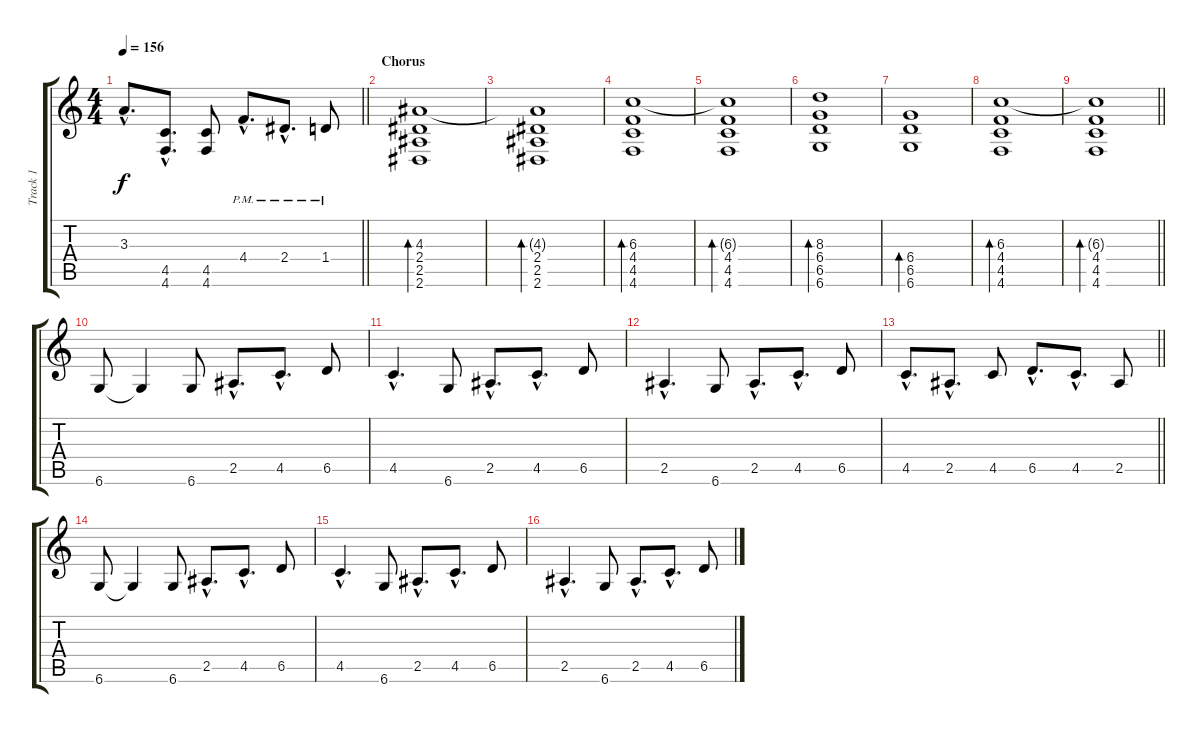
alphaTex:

\track ("Track 1" "Track 1") {instrument electricguitarclean}
\staff {score tabs}
\tuning (Eb4 Bb3 Gb3 Db3 Ab2 Db2) {hide}
\ts (4 4)
\tempo 156
\clef g2
\barLineRight lightlight
\ks c
3.3{hac}.8{d dy f} (4.5{hac} 4.6{hac}).8{d} (4.5 4.6).8 4.4{hac pm}.8{d} 2.4{hac pm}.8{d} 1.4{pm}.8 |
\section ("" "Chorus")
(4.3 2.4 2.5 2.6).1{bd 240 instrument electricguitarclean} |
(4.3{t} 2.4 2.5 2.6).1{bd 240} |
(6.3 4.4 4.5 4.6).1{bd 240} |
(6.3{t} 4.4 4.5 4.6).1{bd 240} |
(8.3 6.4 6.5 6.6).1{bd 240} |
(6.4 6.5 6.6).1{bd 240} |
(6.3 4.4 4.5 4.6).1{bd 240} |
\barLineRight lightlight
(6.3{t} 4.4 4.5 4.6).1{bd 240} |
6.6.8{instrument distortionguitar} 6.6{t}.4 6.6.8 2.5{hac}.8{d} 4.5{hac}.8{d} 6.5.8 |
4.5{hac}.4{d} 6.6.8 2.5{hac}.8{d} 4.5{hac}.8{d} 6.5.8 |
2.5{hac}.4{d} 6.6.8 2.5{hac}.8{d} 4.5{hac}.8{d} 6.5.8 |
\barLineRight lightlight
4.5{hac}.8{d} 2.5{hac}.8{d} 4.5.8 6.5{hac}.8{d} 4.5{hac}.8{d} 2.5.8 |
6.6.8 6.6{t}.4 6.6.8 2.5{hac}.8{d} 4.5{hac}.8{d} 6.5.8 |
4.5{hac}.4{d} 6.6.8 2.5{hac}.8{d} 4.5{hac}.8{d} 6.5.8 |
2.5{hac}.4{d} 6.6.8 2.5{hac}.8{d} 4.5{hac}.8{d} 6.5.8
